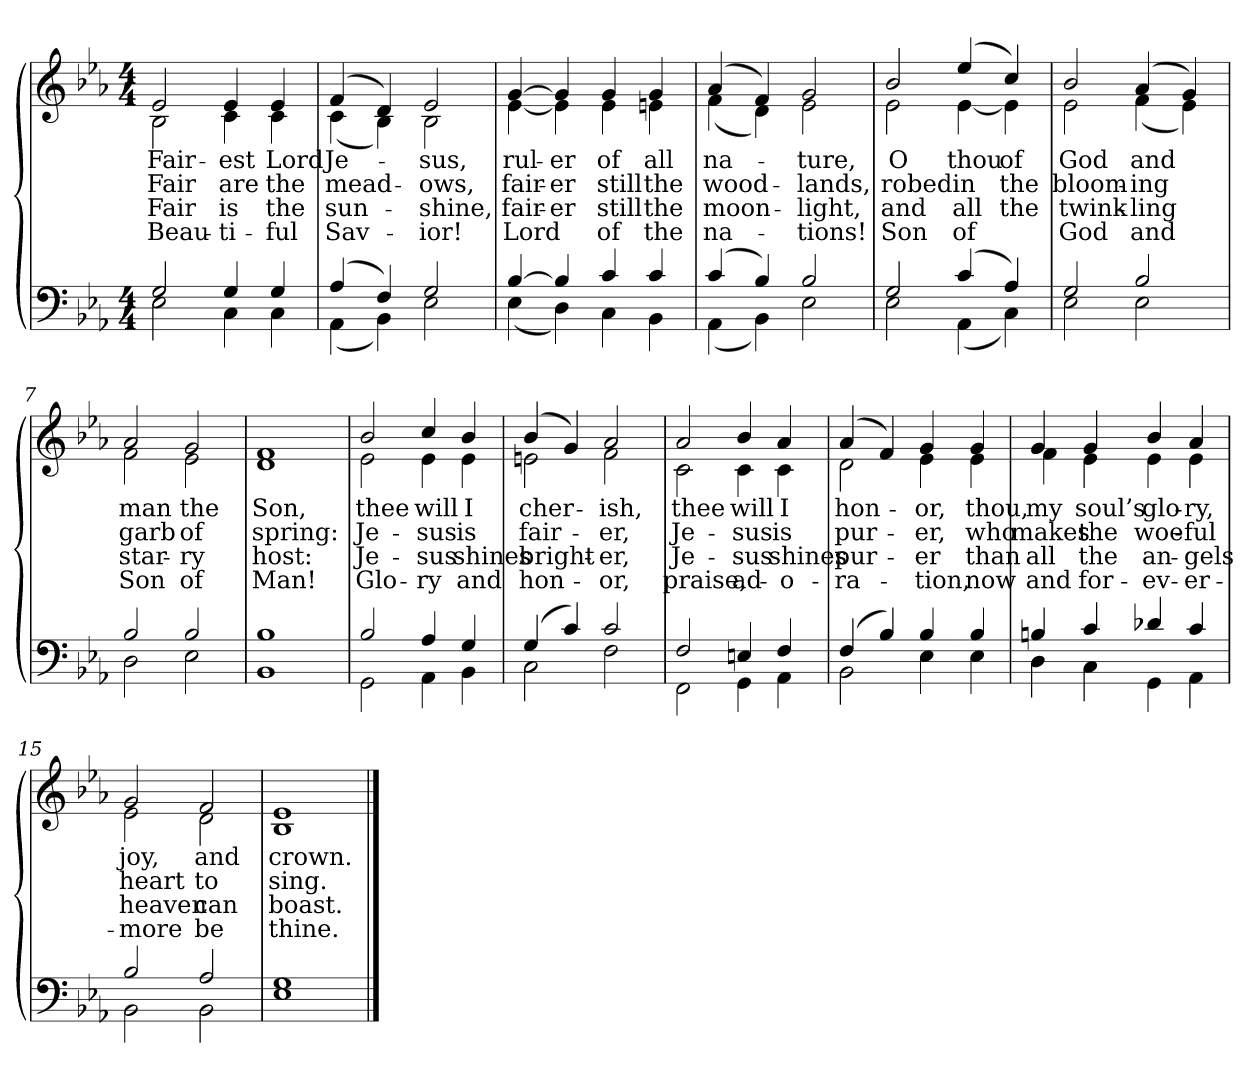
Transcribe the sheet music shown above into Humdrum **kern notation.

**kern	**kern	**text	**text	**text	**text
*part2	*part1	*part1	*part1	*part1	*part1
*staff2	*staff1	*staff1	*staff1	*staff1	*staff1
*clefF4	*clefG2	*	*	*	*
*k[b-e-a-]	*k[b-e-a-]	*	*	*	*
*M4/4	*M4/4	*	*	*	*
=1	=1	=1	=1	=1	=1
*^	*	*	*	*	*
!	!	!LO:TX:b:i:t=Verse	!	!	!	!
!	!	!	!LO:LY:b	!LO:LY:b	!LO:LY:b	!LO:LY:b
*	*	*^	*	*	*	*
2G/	2E-\	2e-/	2B-\	Fair-	Fair	Fair	Beau-
!	!	!	!	!LO:LY:b	!LO:LY:b	!LO:LY:b	!LO:LY:b
4G/	4C\	4e-/	4c\	-est	are	is	-ti-
!	!	!	!	!LO:LY:b	!LO:LY:b	!LO:LY:b	!LO:LY:b
4G/	4C\	4e-/	4c\	Lord	the	the	-ful
=2	=2	=2	=2	=2	=2	=2	=2
!	!	!	!	!LO:LY:b	!LO:LY:b	!LO:LY:b	!LO:LY:b
(>4A-/	(<4AA-\	(>4f/	(<4c\	Je-	mead-	sun-	Sav-
4F/)	4BB-\)	4d/)	4B-\)	.	.	.	.
!	!	!	!	!LO:LY:b	!LO:LY:b	!LO:LY:b	!LO:LY:b
2G/	2E-\	2e-/	2B-\	-sus,	-ows,	-shine,	-ior!
!!LO:LB:g=z	!!
=3	=3	=3	=3	=3	=3	=3	=3
!	!	!	!	!LO:LY:b	!LO:LY:b	!LO:LY:b	!LO:LY:b
[4B-/	(<4E-\	[4g/	[4e-\	rul-	fair-	fair-	Lord
!	!	!	!	!LO:LY:b	!LO:LY:b	!LO:LY:b	!
4B-/]	4D\)	4g/]	4e-\]	-er	-er	-er	.
!	!	!	!	!LO:LY:b	!LO:LY:b	!LO:LY:b	!LO:LY:b
4c/	4C\	4g/	4e-\	of	still	still	of
!	!	!	!	!LO:LY:b	!LO:LY:b	!LO:LY:b	!LO:LY:b
4c/	4BB-\	4g/	4en\	all	the	the	the
=4	=4	=4	=4	=4	=4	=4	=4
!	!	!	!	!LO:LY:b	!LO:LY:b	!LO:LY:b	!LO:LY:b
(>4c/	(<4AA-\	(>4a-/	(<4f\	na-	wood-	moon-	na-
4B-/)	4BB-\)	4f/)	4d\)	.	.	.	.
!	!	!	!	!LO:LY:b	!LO:LY:b	!LO:LY:b	!LO:LY:b
2B-/	2E-\	2g/	2e-\	-ture,	-lands,	-light,	-tions!
!!LO:LB:g=z	!!
=5	=5	=5	=5	=5	=5	=5	=5
!	!	!	!	!LO:LY:b	!LO:LY:b	!LO:LY:b	!LO:LY:b
2G/	2E-\	2b-/	2e-\	O	robed	and	Son
!	!	!	!	!LO:LY:b	!LO:LY:b	!LO:LY:b	!LO:LY:b
(>4c/	(<4AA-\	(>4ee-/	[4e-\	thou	in	all	of
!	!	!	!	!LO:LY:b	!LO:LY:b	!LO:LY:b	!
4A-/)	4C\)	4cc/)	4e-\]	of	the	the	.
=6	=6	=6	=6	=6	=6	=6	=6
!	!	!	!	!LO:LY:b	!LO:LY:b	!LO:LY:b	!LO:LY:b
2G/	2E-\	2b-/	2e-\	God	bloom-	twink-	God
!	!	!	!	!LO:LY:b	!LO:LY:b	!LO:LY:b	!LO:LY:b
2B-/	2E-\	(>4a-/	(<4f\	and	-ing	-ling	and
.	.	4g/)	4e-\)	.	.	.	.
=7	=7	=7	=7	=7	=7	=7	=7
!	!	!	!	!LO:LY:b	!LO:LY:b	!LO:LY:b	!LO:LY:b
2B-/	2D\	2a-/	2f\	man	garb	star-	Son
!	!	!	!	!LO:LY:b	!LO:LY:b	!LO:LY:b	!LO:LY:b
2B-/	2E-\	2g/	2e-\	the	of	-ry	of
=8	=8	=8	=8	=8	=8	=8	=8
!	!	!	!	!LO:LY:b	!LO:LY:b	!LO:LY:b	!LO:LY:b
1B-	1BB-	1f	1d	Son,	spring:	host:	Man!
!!LO:LB:g=z	!!
=9	=9	=9	=9	=9	=9	=9	=9
!	!	!	!	!LO:LY:b	!LO:LY:b	!LO:LY:b	!LO:LY:b
2B-/	2GG\	2b-/	2e-\	thee	Je-	Je-	Glo-
!	!	!	!	!LO:LY:b	!LO:LY:b	!LO:LY:b	!LO:LY:b
4A-/	4AA-\	4cc/	4e-\	will	-sus	-sus	-ry
!	!	!	!	!LO:LY:b	!LO:LY:b	!LO:LY:b	!LO:LY:b
4G/	4BB-\	4b-/	4e-\	I	is	shines	and
=10	=10	=10	=10	=10	=10	=10	=10
!	!	!	!	!LO:LY:b	!LO:LY:b	!LO:LY:b	!LO:LY:b
(>4G/	2C\	(>4b-/	2en\	cher-	fair-	bright-	hon-
4c/)	.	4g/)	.	.	.	.	.
!	!	!	!	!LO:LY:b	!LO:LY:b	!LO:LY:b	!LO:LY:b
2c/	2F\	2a-/	2f\	-ish,	-er,	-er,	-or,
!!LO:LB:g=z	!!
=11	=11	=11	=11	=11	=11	=11	=11
!	!	!	!	!LO:LY:b	!LO:LY:b	!LO:LY:b	!LO:LY:b
2F/	2FF\	2a-/	2c\	thee	Je-	Je-	praise,
!	!	!	!	!LO:LY:b	!LO:LY:b	!LO:LY:b	!LO:LY:b
4En/	4GG\	4b-/	4c\	will	-sus	-sus	ad-
!	!	!	!	!LO:LY:b	!LO:LY:b	!LO:LY:b	!LO:LY:b
4F/	4AA-\	4a-/	4c\	I	is	shines	-o-
=12	=12	=12	=12	=12	=12	=12	=12
!	!	!	!	!LO:LY:b	!LO:LY:b	!LO:LY:b	!LO:LY:b
(>4F/	2BB-\	(>4a-/	2d\	hon-	pur-	pur-	-ra-
4B-/)	.	4f/)	.	.	.	.	.
!	!	!	!	!LO:LY:b	!LO:LY:b	!LO:LY:b	!LO:LY:b
4B-/	4E-\	4g/	4e-\	-or,	-er,	-er	-tion,
!!LO:LB:g=z	!!
=13-	=13-	=13-	=13-	=13-	=13-	=13-	=13-
!	!	!	!	!LO:LY:b	!LO:LY:b	!LO:LY:b	!LO:LY:b
4B-/	4E-\	4g/	4e-\	thou,	who	than	now
=14	=14	=14	=14	=14	=14	=14	=14
!	!	!	!	!LO:LY:b	!LO:LY:b	!LO:LY:b	!LO:LY:b
4Bn/	4D\	4g/	4f\	my	makes	all	and
!	!	!	!	!LO:LY:b	!LO:LY:b	!LO:LY:b	!LO:LY:b
4c/	4C\	4g/	4e-\	soul’s	the	the	for-
!	!	!	!	!LO:LY:b	!LO:LY:b	!LO:LY:b	!LO:LY:b
4d-X/	4GG\	4b-/	4e-\	glo-	woe-	an-	-ev-
!	!	!	!	!LO:LY:b	!LO:LY:b	!LO:LY:b	!LO:LY:b
4c/	4AA-\	4a-/	4e-\	-ry,	-ful	-gels	-er-
=15	=15	=15	=15	=15	=15	=15	=15
!	!	!	!	!LO:LY:b	!LO:LY:b	!LO:LY:b	!LO:LY:b
2B-/	2BB-\	2g/	2e-\	joy,	heart	heaven	-more
!	!	!	!	!LO:LY:b	!LO:LY:b	!LO:LY:b	!LO:LY:b
2A-/	2BB-\	2f/	2d\	and	to	can	be
=16	=16	=16	=16	=16	=16	=16	=16
!	!	!	!	!LO:LY:b	!LO:LY:b	!LO:LY:b	!LO:LY:b
1G	1E-	1e-	1B-	crown.	sing.	boast.	thine.
*v	*v	*	*	*	*	*	*
*	*v	*v	*	*	*	*
==	==	==	==	==	==
*-	*-	*-	*-	*-	*-
